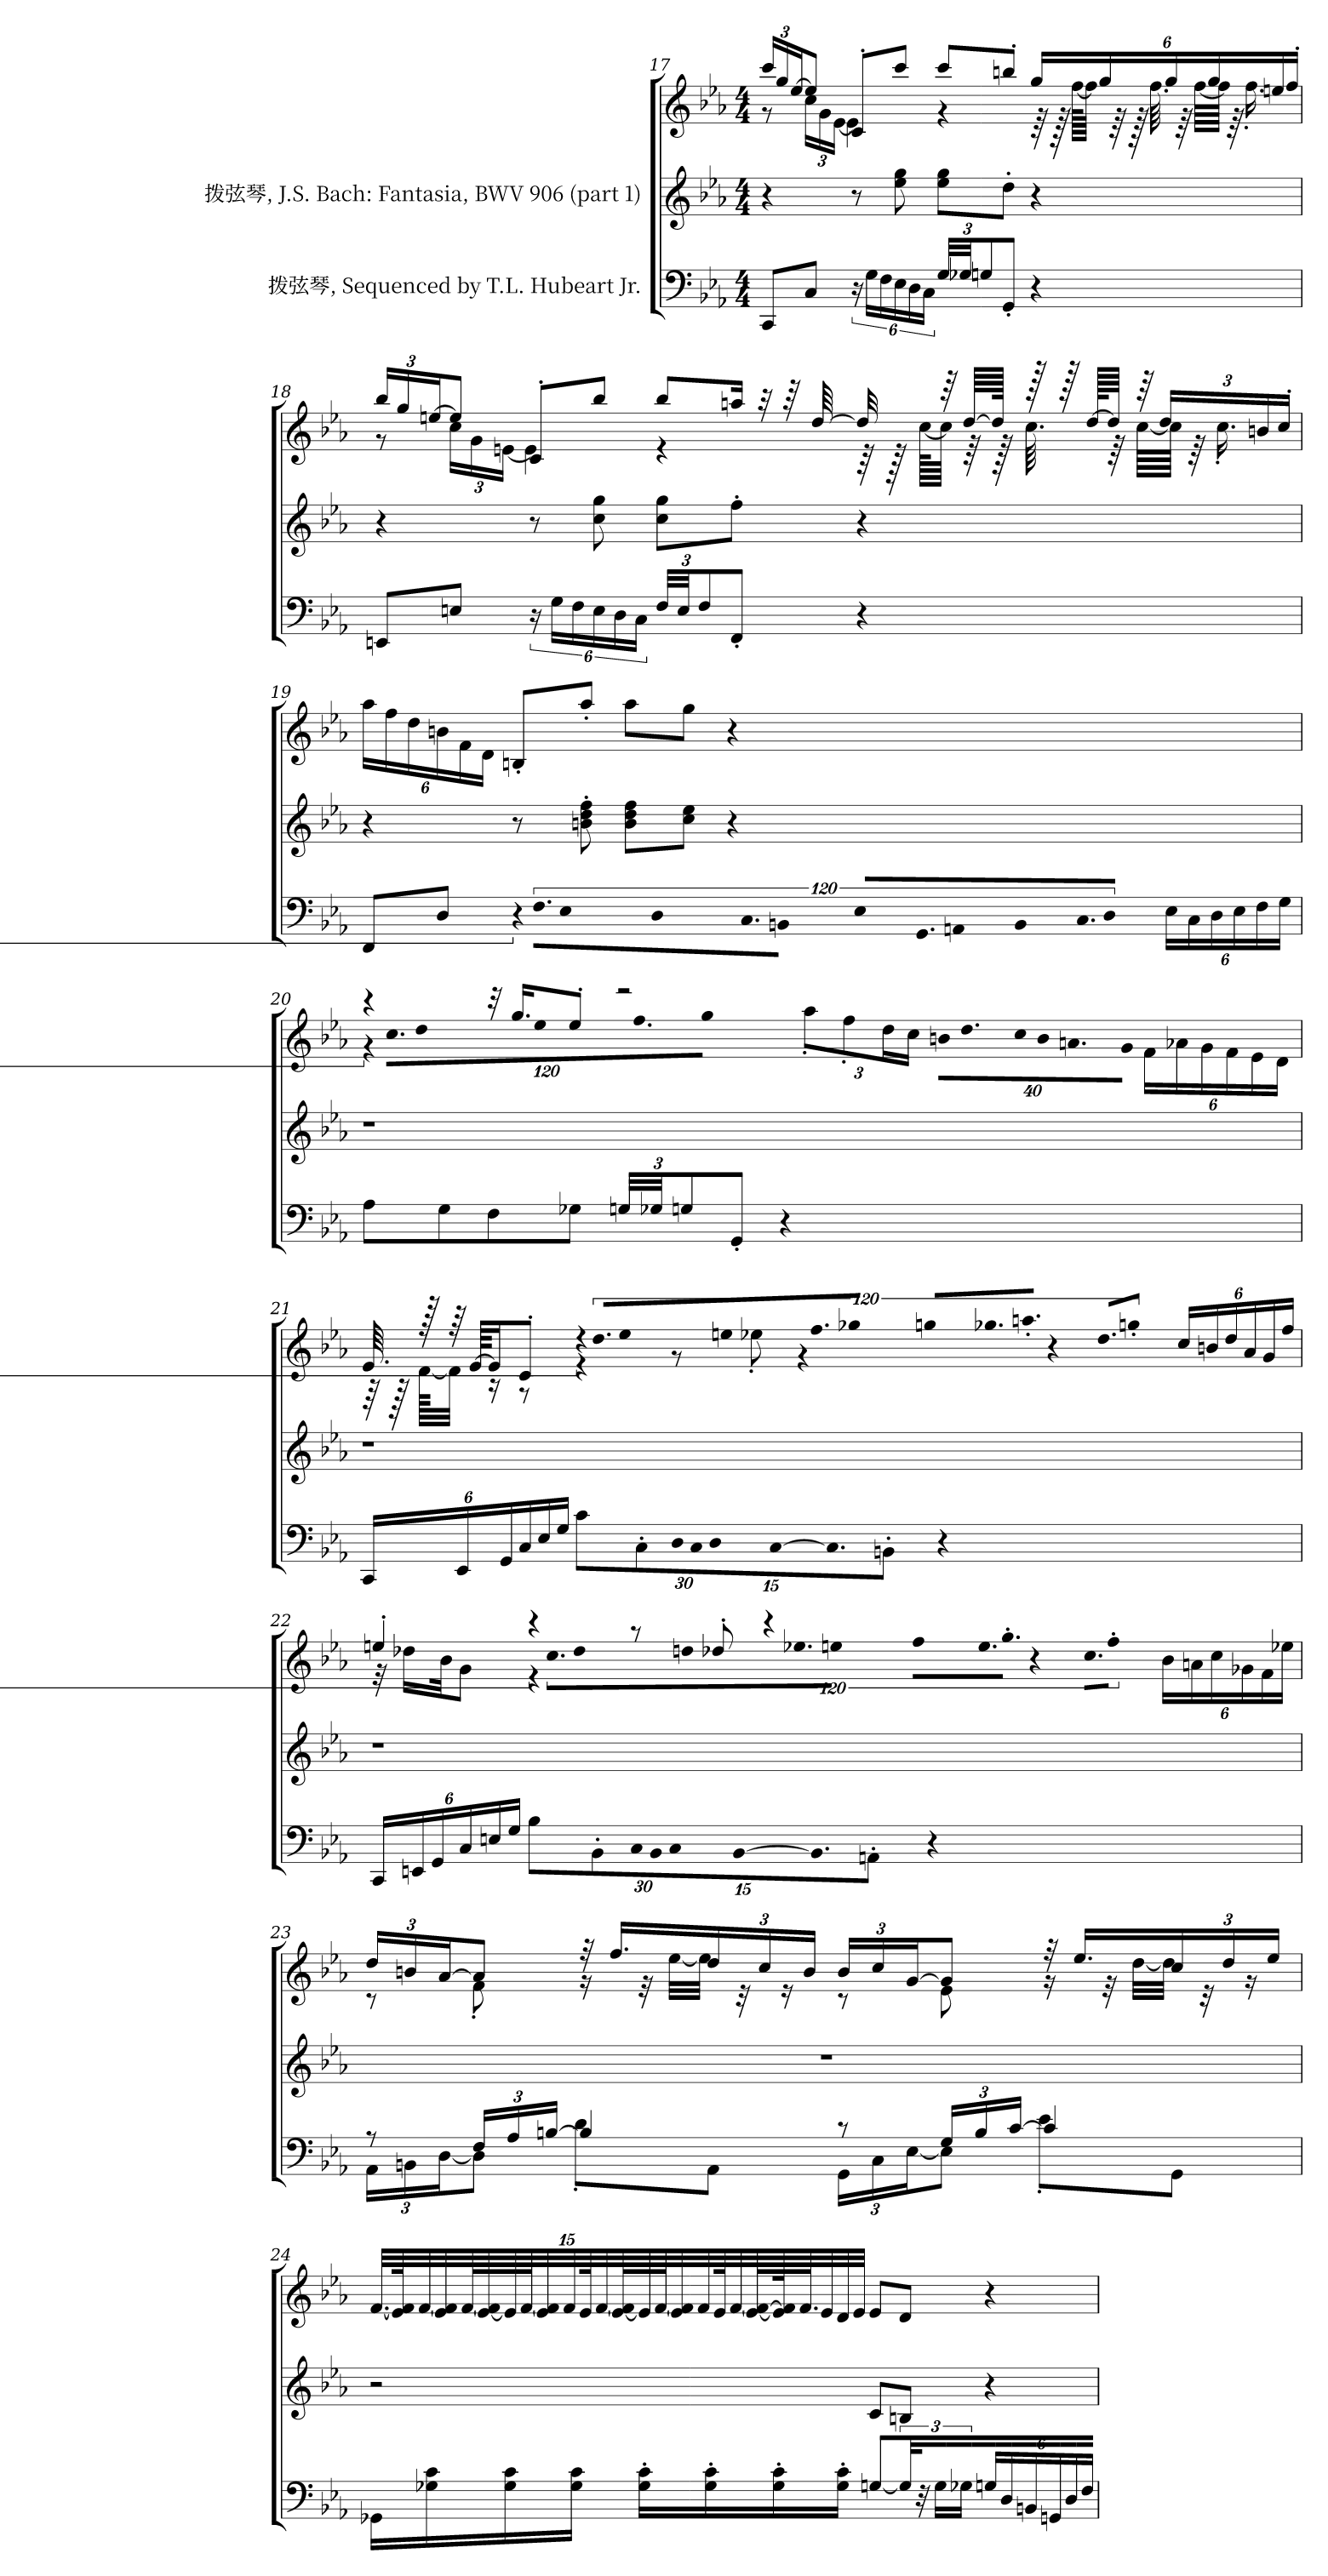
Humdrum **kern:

**kern	**kern	**kern
*part2	*part1	*part1
*staff3	*staff2	*staff1
*I"拨弦琴, Sequenced by T.L. Hubeart Jr.	*I"拨弦琴, J.S. Bach: Fantasia, BWV 906 (part 1)	*
!!LO:PB:g=z
*clefF4	*clefG2	*clefG2
*k[b-e-a-]	*k[b-e-a-]	*k[b-e-a-]
*M4/4	*M4/4	*M4/4
*	*	*Xbrackettup
=17	=17	=17
*	*	*^
8CC/L	4r	24ccc/LL	8r
.	.	24gg/	.
.	.	[24ee-/J	.
8C/J	.	8ee-/J]	24cc\LL
.	.	.	24g\
.	.	.	[24e-\JJ
24r	8r	8c'/L	4e-\]
24G\LL	.	.	.
24F\	.	.	.
*Xbrackettup	*	*	*
24E-\	8ee-\ 8gg\	8ccc/J	.
24D\	.	.	.
24C\JJ	.	.	.
48G/LLL	8ee-\ 8gg\L	8ccc/L	4r
48G-X/JJ	.	.	.
12Gn/	.	.	.
8GG'/J	8dd'\J	8bbn'/J	.
4r	4r	24gg/LL	64r
.	.	.	128r
.	.	.	[128ff\KLLLL
.	.	.	64ff\JJJJ]
.	.	24gg/	.
.	.	.	64r
.	.	.	128r
.	.	.	64.ff\
.	.	24gg/	.
.	.	.	64r
.	.	.	[64ff\LLLL
.	.	24gg/	64ff\JJJJ]
.	.	.	64r
.	.	.	16.ff'\
.	.	24een/	.
.	.	24ff'/JJ	.
!!LO:LB:g=z	!!
=18	=18	=18	=18
8EEn/L	4r	24bb-/LL	8r
.	.	24gg/	.
.	.	[24een/J	.
8En/J	.	8ee/J]	24cc\LL
.	.	.	24g\
.	.	.	[24en\JJ
*brackettup	*	*	*
24r	8r	8c'/L	4e\]
24G\LL	.	.	.
24F\	.	.	.
*Xbrackettup	*	*	*
24E\	8cc\ 8gg\	8bb-/J	.
24D\	.	.	.
24C\JJ	.	.	.
48F/LLL	8cc\ 8gg\L	8bb-/L	4r
48E/JJ	.	.	.
12F/	.	.	.
8FF'/J	8ff'\J	16aan/Jk	.
.	.	32r	.
.	.	64r	.
.	.	[64dd/	.
4r	4r	32dd/]	64r
.	.	.	128r
.	.	.	[128cc\KLLLL
.	.	64r	64cc\JJJJ]
.	.	[64dd/LLLL	64r
.	.	128dd/JJJJk]	128r
.	.	128r	64.cc\
.	.	128r	.
.	.	[128dd/KLLLL	.
.	.	64dd/JJJJ]	64r
.	.	64r	[64cc\LLLL
.	.	24dd/LL	64cc\JJJJ]
.	.	.	64r
.	.	.	16.cc'\
.	.	24bn/	.
.	.	24cc'/JJ	.
*	*	*v	*v
!!LO:LB:g=z
=19	=19	=19
8DD/L	4r	24aa-\LL
.	.	24ff\
.	.	24dd\
8D/J	.	24bn\
.	.	24f\
.	.	24d\JJ
*brackettup	*	*
!LO:N:vis=32	!	!
640%23r	8r	8Bn'/L
!LO:N:vis=32.	!	!
1920%103F\LLL	.	.
!LO:N:vis=32	!	!
640%23E-\	.	.
.	8bn\' 8dd\' 8ff\'	8aa-'/J
!LO:N:vis=32	!	!
640%23D\	.	.
!LO:N:vis=32.	!	!
1920%103C\	.	.
!LO:N:vis=32	!	!
640%23BBn\JJJ	.	.
.	8b\ 8dd\ 8ff\L	8aa-\L
*Xbrackettup	*	*
!LO:N:vis=32	!	!
640%23E-/LLL	.	.
!LO:N:vis=32.	!	!
1920%103GG/	.	.
!LO:N:vis=32	!	!
640%23AAn/	.	.
.	8cc\ 8ee-\J	8gg\J
!LO:N:vis=32	!	!
640%23BB/	.	.
!LO:N:vis=32.	!	!
1920%103C/	.	.
!LO:N:vis=32	!	!
640%23D/JJJ	.	.
.	4r	4r
24E-\LL	.	.
24C\	.	.
24D\	.	.
24E-\	.	.
24F\	.	.
24G\JJ	.	.
.	480ryy	480ryy
!!LO:LB:g=z
=20	=20	=20
*	*	*^
*	*	*	*brackettup
!	!	!	!LO:N:vis=32
8A-\L	1r	4r	640%23r
!	!	!	!LO:N:vis=32.
.	.	.	1920%103cc\LLL
!	!	!	!LO:N:vis=32
.	.	.	640%23dd\
8G\	.	.	.
!	!	!	!LO:N:vis=32
.	.	.	640%23ee-\
!	!	!	!LO:N:vis=32.
.	.	.	1920%103ff\
!	!	!	!LO:N:vis=32
.	.	.	640%23gg\JJJ
8F\	.	32r	.
*	*	*	*Xbrackettup
.	.	.	12aa-'\L
.	.	16.gg/KL	.
.	.	.	12ff'\
8G-X\J	.	8ee-'/J	.
.	.	.	24dd\L
.	.	.	24cc\JJ
48Gn/LLL	.	2r	.
!	!	!	!LO:N:vis=32
.	.	.	640%23bn\LLL
48G-X/JJ	.	.	.
!	!	!	!LO:N:vis=32.
.	.	.	1920%103dd\
12Gn/	.	.	.
!	!	!	!LO:N:vis=32
.	.	.	640%23cc\
8GG'/J	.	.	.
!	!	!	!LO:N:vis=32
.	.	.	640%23b\
!	!	!	!LO:N:vis=32.
.	.	.	1920%103an\
!	!	!	!LO:N:vis=32
.	.	.	640%23g\JJJ
4r	.	.	.
.	.	.	24f\LL
.	.	.	24a-X\
.	.	.	24g\
.	.	.	24f\
.	.	.	24e-\
.	.	.	24d\JJ
480ryy	480ryy	480ryy	.
!!LO:PB:g=z	!!
=21	=21	=21	=21
24CC/LL	1r	64.e-/	64r
.	.	.	128r
.	.	128r	[128d\KKLLL
.	.	64r	32d\JJJ]
24EE-/	.	.	.
.	.	[64e-/KKLL	.
.	.	16e-/J]	16r
24GG/	.	.	.
24C/	.	8c'/J	8r
24E-/	.	.	.
24G/JJ	.	.	.
*	*	*brackettup	*
!	!	!LO:N:vis=32	!
8c\L	.	640%23r	4r
!	!	!LO:N:vis=32.	!
.	.	1920%103dd/LLL	.
!	!	!LO:N:vis=32	!
.	.	640%23ee-/	.
8C'\	.	.	.
!	!	!LO:N:vis=32	!
.	.	640%23een/	.
!	!	!LO:N:vis=32.	!
.	.	1920%103ff/	.
!	!	!LO:N:vis=32	!
.	.	640%23gg-X/JJJ	.
!LO:N:vis=256%9	!	!	!
960%17D\LLL	.	.	8r
!	!	!LO:N:vis=32	!
.	.	640%23ggn/LLL	.
!LO:N:vis=256%9	!	!	!
960%17C\	.	.	.
1920ryy	.	.	.
!LO:N:vis=256%9	!	!	!
960%17D\	.	.	.
!	!	!LO:N:vis=32.	!
.	.	1920%103gg-X/	.
!LO:N:vis=256%9	!	!	!
[960%17C\J	.	.	.
!LO:N:vis=32.	!	!	!
1920%103C\JJ]	.	.	.
!	!	!LO:N:vis=32.	!
.	.	1920%103aan'/JJJ	.
8BBn'\J	.	.	8ee-X'\
!	!	!LO:N:vis=64	!
.	.	960%17r	.
!	!	!LO:N:vis=32.	!
.	.	1920%103dd/LLL	.
!	!	!LO:N:vis=32	!
.	.	640%23ggn'/JJJ	.
4r	.	.	4r
*	*	*Xbrackettup	*
.	.	24cc/LL	.
.	.	24bn/	.
.	.	24dd/	.
.	.	24a-/	.
.	.	24g/	.
.	.	24ff/JJ	.
640ryy	640ryy	.	640ryy
!!LO:LB:g=z	!!
=22	=22	=22	=22
24CC/LL	1r	4een'/	32r
.	.	.	16dd-X\LL
24EEn/	.	.	.
24GG/	.	.	.
.	.	.	32b-\JK
24C/	.	.	8g\J
24En/	.	.	.
24G/JJ	.	.	.
*	*	*	*brackettup
!	!	!	!LO:N:vis=32
8B-\L	.	4r	640%23r
!	!	!	!LO:N:vis=32.
.	.	.	1920%103cc\LLL
!	!	!	!LO:N:vis=32
.	.	.	640%23dd-\
8BB-'\	.	.	.
!	!	!	!LO:N:vis=32
.	.	.	640%23ddn\
!	!	!	!LO:N:vis=32.
.	.	.	1920%103ee-X\
!	!	!	!LO:N:vis=32
.	.	.	640%23een\JJJ
!LO:N:vis=256%9	!	!	!
960%17C\LLL	.	8r	.
!	!	!	!LO:N:vis=32
.	.	.	640%23ff\LLL
!LO:N:vis=256%9	!	!	!
960%17BB-\	.	.	.
1920ryy	.	.	.
!LO:N:vis=256%9	!	!	!
960%17C\	.	.	.
!	!	!	!LO:N:vis=32.
.	.	.	1920%103ee\
!LO:N:vis=256%9	!	!	!
[960%17BB-\J	.	.	.
!LO:N:vis=32.	!	!	!
1920%103BB-\JJ]	.	.	.
!	!	!	!LO:N:vis=32.
.	.	.	1920%103gg'\JJJ
8AAn'\J	.	8dd-X'/	.
!	!	!	!LO:N:vis=64
.	.	.	960%17r
!	!	!	!LO:N:vis=32.
.	.	.	1920%103cc\LLL
!	!	!	!LO:N:vis=32
.	.	.	640%23ff'\JJJ
4r	.	4r	.
*	*	*	*Xbrackettup
.	.	.	24b-\LL
.	.	.	24an\
.	.	.	24cc\
.	.	.	24g-X\
.	.	.	24f\
.	.	.	24ee-X\JJ
640ryy	640ryy	640ryy	.
!!LO:LB:g=z	!!
=23	=23	=23	=23
*^	*	*	*
8r	24AA-\LL	1r	24dd/LL	8r
.	24BBn\	.	24bn/	.
.	[24D\J	.	[24a-/J	.
24F/LL	8D\J]	.	8a-/J]	8f'\
24A-/	.	.	.	.
[24Bn/JJ	.	.	.	.
4B/]	8d'\L	.	32r	16r
.	.	.	16.ff/LL	.
.	.	.	.	32r
.	.	.	.	[32ee-\LLL
.	8AA-\J	.	24dd/	32ee-\JJJ]
.	.	.	.	32r
.	.	.	24cc/	.
.	.	.	.	16r
.	.	.	24b/JJ	.
8r	24GG\LL	.	24b/LL	8r
.	24C\	.	24cc/	.
.	[24E-\J	.	[24g/J	.
24G/LL	8E-\J]	.	8g/J]	8e-\
24B/	.	.	.	.
[24c/JJ	.	.	.	.
4c/]	8e-'\L	.	32r	16r
.	.	.	16.ee-/LL	.
.	.	.	.	32r
.	.	.	.	[32dd\LLL
.	8GG\J	.	24cc/	32dd\JJJ]
.	.	.	.	32r
.	.	.	24dd/	.
.	.	.	.	16r
.	.	.	24ee-/JJ	.
*v	*v	*	*v	*v
!!LO:LB:g=z
=24	=24	=24
16GG-X\LL	2r	[40.f/LLL
.	.	80e-/ 80f/]K
.	.	[40f/
16G-X\ 16c\	.	.
.	.	40e-/ 40f/]
.	.	[80f/L
.	.	[80e-/ 80f/]
16G-\ 16c\	.	80e-/]
.	.	[80f/J
.	.	40e-/ 40f/]
.	.	40f/
16G-\ 16c\JJ	.	.
.	.	80e-/K
.	.	[40f/
.	.	[80e-/ 80f/]L
16G-\' 16c\'LL	.	80e-/]
.	.	[80f/J
.	.	40e-/ 40f/]
.	.	40f/
16G-\' 16c\'	.	.
.	.	80e-/K
.	.	[40f/
.	.	[80e-/ 80f/_L
16G-\' 16c\'	.	128e-/] 128f/]K
.	.	64.f/J
.	.	32e-/
16G-\' 16c\'JJ	.	32d/
.	.	32e-/JJJ
[8Gn\L	8c/L	8e-/L
*brackettup	*	*
48G\Jkk]	8Bn/J	8d/J
48r	.	.
24G\LL	.	.
24G-X\JJ	.	.
*Xbrackettup	*	*
24Gn/LL	4r	4r
24D/	.	.
24BBn/	.	.
24GGn/	.	.
24D/	.	.
24F/JJ	.	.
=	=	=
*-	*-	*-
